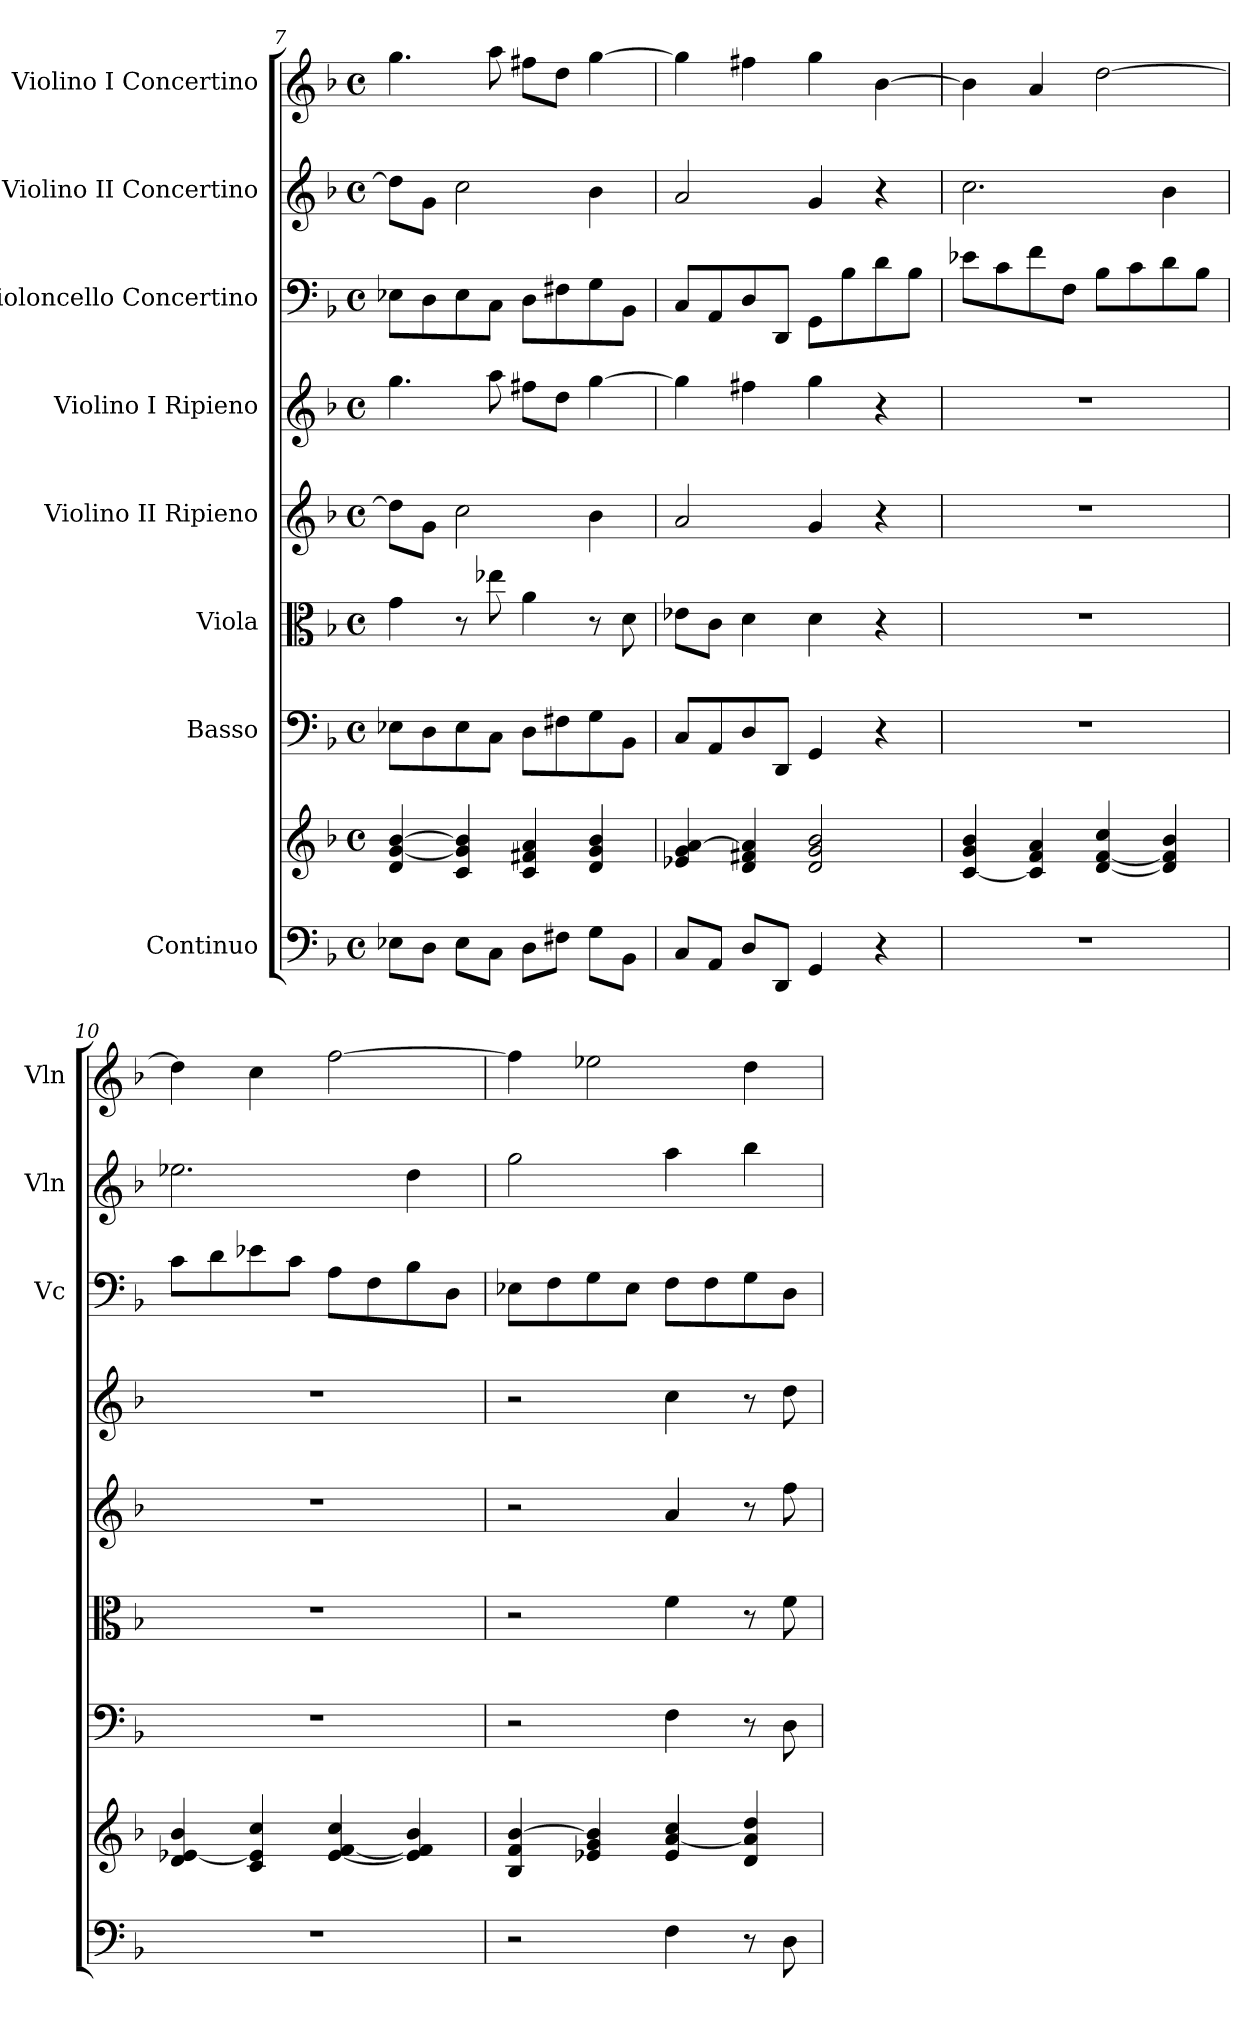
**kern	**kern	**kern	**kern	**kern	**kern	**kern	**kern	**kern
*part8	*part8	*part7	*part6	*part5	*part4	*part3	*part2	*part1
*staff9	*staff8	*staff7	*staff6	*staff5	*staff4	*staff3	*staff2	*staff1
*I"Continuo	*	*I"Basso	*I"Viola	*I"Violino II Ripieno	*I"Violino I Ripieno	*I"Violoncello Concertino	*I"Violino II Concertino	*I"Violino I Concertino
*	*	*	*	*	*	*I'Vc	*I'Vln	*I'Vln
!!LO:PB:g=z
*clefF4	*clefG2	*clefF4	*clefC3	*clefG2	*clefG2	*clefF4	*clefG2	*clefG2
*k[b-]	*k[b-]	*k[b-]	*k[b-]	*k[b-]	*k[b-]	*k[b-]	*k[b-]	*k[b-]
*M4/4	*M4/4	*M4/4	*M4/4	*M4/4	*M4/4	*M4/4	*M4/4	*M4/4
*met(c)	*met(c)	*met(c)	*met(c)	*met(c)	*met(c)	*met(c)	*met(c)	*met(c)
=7	=7	=7	=7	=7	=7	=7	=7	=7
8E-X\L	4d/ [4g/ [4b-/	8E-X\L	4g\	8dd\L]	4.gg\	8E-X\L	8dd\L]	4.gg\
8D\J	.	8D\	.	8g\J	.	8D\	8g\J	.
8E-\L	4c/ 4g/] 4b-/]	8E-\	8r	2cc\	.	8E-\	2cc\	.
8C\J	.	8C\J	8ee-X\	.	8aa\	8C\J	.	8aa\
8D\L	4c/ 4f#X/ 4a/	8D\L	4a\	.	8ff#X\L	8D\L	.	8ff#X\L
8F#X\J	.	8F#X\	.	.	8dd\J	8F#X\	.	8dd\J
8G\L	4d/ 4g/ 4b-/	8G\	8r	4b-\	[4gg\	8G\	4b-\	[4gg\
8BB-\J	.	8BB-\J	8d\	.	.	8BB-\J	.	.
=8	=8	=8	=8	=8	=8	=8	=8	=8
8C/L	4e-X/ 4g/ [4a/	8C/L	8e-X\L	2a/	4gg\]	8C/L	2a/	4gg\]
8AA/J	.	8AA/	8c\J	.	.	8AA/	.	.
8D/L	4d/ 4f#X/ 4a/]	8D/	4d\	.	4ff#X\	8D/	.	4ff#X\
8DD/J	.	8DD/J	.	.	.	8DD/J	.	.
4GG/	2d/ 2g/ 2b-/	4GG/	4d\	4g/	4gg\	8GG\L	4g/	4gg\
.	.	.	.	.	.	8B-\	.	.
4r	.	4r	4r	4r	4r	8d\	4r	[4b-\
.	.	.	.	.	.	8B-\J	.	.
=9	=9	=9	=9	=9	=9	=9	=9	=9
1r	[4c/ 4g/ 4b-/	1r	1r	1r	1r	8e-X\L	2.cc\	4b-\]
.	.	.	.	.	.	8c\	.	.
.	4c/] 4f/ 4a/	.	.	.	.	8f\	.	4a/
.	.	.	.	.	.	8F\J	.	.
.	[4d/ [4f/ 4cc/	.	.	.	.	8B-\L	.	[2dd\
.	.	.	.	.	.	8c\	.	.
.	4d/] 4f/] 4b-/	.	.	.	.	8d\	4b-\	.
.	.	.	.	.	.	8B-\J	.	.
=10	=10	=10	=10	=10	=10	=10	=10	=10
1r	4d/ [4e-X/ 4b-/	1r	1r	1r	1r	8c\L	2.ee-X\	4dd\]
.	.	.	.	.	.	8d\	.	.
.	4c/ 4e-/] 4cc/	.	.	.	.	8e-X\	.	4cc\
.	.	.	.	.	.	8c\J	.	.
.	[4e-/ [4f/ 4cc/	.	.	.	.	8A\L	.	[2ff\
.	.	.	.	.	.	8F\	.	.
.	4e-/] 4f/] 4b-/	.	.	.	.	8B-\	4dd\	.
.	.	.	.	.	.	8D\J	.	.
=11	=11	=11	=11	=11	=11	=11	=11	=11
2r	4B-/ 4f/ [4b-/	2r	2r	2r	2r	8E-X\L	2gg\	4ff\]
.	.	.	.	.	.	8F\	.	.
.	4e-X/ 4g/ 4b-/]	.	.	.	.	8G\	.	2ee-X\
.	.	.	.	.	.	8E-\J	.	.
4F\	4e-/ [4a/ 4cc/	4F\	4f\	4a/	4cc\	8F\L	4aa\	.
.	.	.	.	.	.	8F\	.	.
8r	4d/ 4a/] 4dd/	8r	8r	8r	8r	8G\	4bb-\	4dd\
8D\	.	8D\	8f\	8ff\	8dd\	8D\J	.	.
=	=	=	=	=	=	=	=	=
*-	*-	*-	*-	*-	*-	*-	*-	*-
